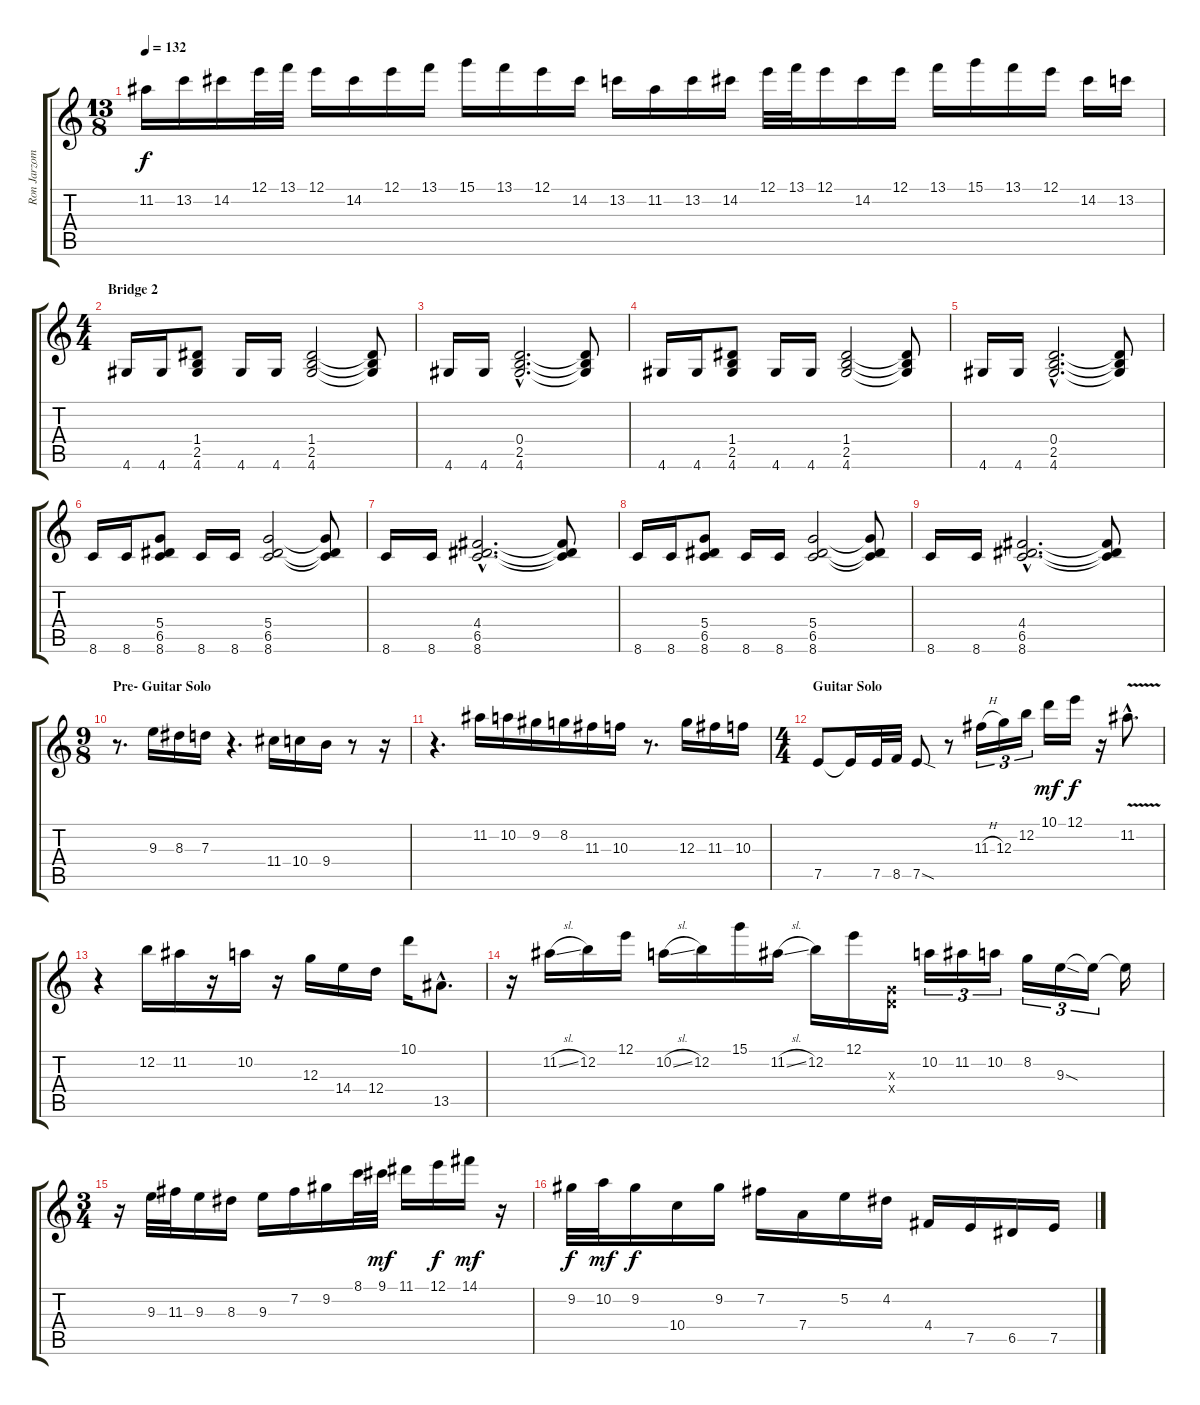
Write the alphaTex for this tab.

\track ("Ron Jarzombek" "Ron Jarzom") {instrument distortionguitar}
\staff {score tabs}
\tuning (E4 B3 G3 D3 A2 E2) {hide}
\ts (13 8)
\tempo 132
\clef g2
\ks c
11.2.16{dy f} 13.2.16 14.2.16 12.1.32 13.1.32 12.1.16 14.2.16 12.1.16 13.1.16 15.1.16 13.1.16 12.1.16 14.2.16 13.2.16 11.2.16 13.2.16 14.2.16 12.1.32 13.1.32 12.1.16 14.2.16 12.1.16 13.1.16 15.1.16 13.1.16 12.1.16 14.2.16 13.2.16 |
\ts (4 4)
\section ("" "Bridge 2")
4.6.16{balance 8} 4.6.16 (1.4 2.5 4.6).8 4.6.16 4.6.16 (1.4 2.5 4.6).2 (1.4{t} 2.5{t} 4.6{t}).8 |
4.6.16 4.6.16 (0.4{hac} 2.5{hac} 4.6{hac}).2{d} (0.4{t} 2.5{t} 4.6{t}).8 |
4.6.16 4.6.16 (1.4 2.5 4.6).8 4.6.16 4.6.16 (1.4 2.5 4.6).2 (1.4{t} 2.5{t} 4.6{t}).8 |
4.6.16 4.6.16 (0.4{hac} 2.5{hac} 4.6{hac}).2{d} (0.4{t} 2.5{t} 4.6{t}).8 |
8.6.16 8.6.16 (5.4 6.5 8.6).8 8.6.16 8.6.16 (5.4 6.5 8.6).2 (5.4{t} 6.5{t} 8.6{t}).8 |
8.6.16 8.6.16 (4.4{hac} 6.5{hac} 8.6{hac}).2{d} (4.4{t} 6.5{t} 8.6{t}).8 |
8.6.16 8.6.16 (5.4 6.5 8.6).8 8.6.16 8.6.16 (5.4 6.5 8.6).2 (5.4{t} 6.5{t} 8.6{t}).8 |
8.6.16 8.6.16 (4.4{hac} 6.5{hac} 8.6{hac}).2{d} (4.4{t} 6.5{t} 8.6{t}).8 |
\ts (9 8)
\section ("" "Pre- Guitar Solo")
r.8{d balance 0} 9.3.16 8.3.16 7.3.16 r.4{d} 11.4.16 10.4.16 9.4.16 r.8 r.16 |
r.4{d} 11.2.16 10.2.16 9.2.16 8.2.16 11.3.16 10.3.16 r.8{d} 12.3.16 11.3.16 10.3.16 |
\ts (4 4)
\section ("" "Guitar Solo")
7.5.8{balance 8} 7.5{t}.16 7.5.32 8.5.32 7.5{sod}.8 r.8 11.3{h}.16{tu (3 2)} 12.3.16{tu (3 2)} 12.2.16{tu (3 2)} 10.1.16{dy mf} 12.1.16{dy f} r.16 11.2{v hac}.8{d} |
r.4 12.2.16 11.2.16 r.16 10.2.16 r.16 12.3.16 14.4.16 12.4.16 10.1.16 13.5{hac}.8{d} |
r.16 11.2{sl}.16 12.2.16 12.1.16 10.2{sl}.16 12.2.16 15.1.16 11.2{sl}.16 12.2.16 12.1.16 (0.3{x} 0.4{x}).16 10.2.16{tu (3 2)} 11.2.16{tu (3 2)} 10.2.16{tu (3 2)} 8.2.16{tu (3 2)} 9.3{sod}.16{tu (3 2)} 9.3{t}.16{tu (3 2)} 9.3{t}.16 |
\ts (3 4)
r.16 9.3.32 11.3.32 9.3.16 8.3.16 9.3.16 7.2.16 9.2.16 8.1.32 9.1.32{dy mf} 11.1.16 12.1.16{dy f} 14.1.16{dy mf} r.16 |
9.2.32{dy f} 10.2.32{dy mf} 9.2.16{dy f} 10.4.16 9.2.16 7.2.16 7.4.16 5.2.16 4.2.16 4.4.16 7.5.16 6.5.16 7.5.16
